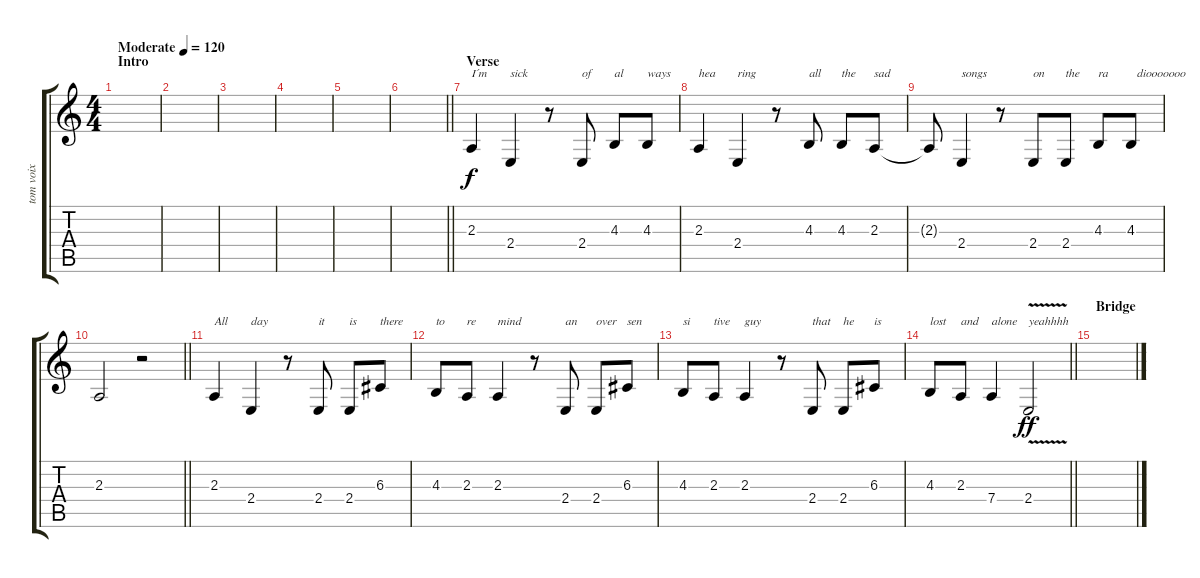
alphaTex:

\track ("tom voix" "tom voix") {instrument tenorsax}
\staff {score tabs}
\tuning (E4 B3 G3 D3 A2 E2) {hide}
\ts (4 4)
\section ("" "Intro")
\tempo (120 "Moderate")
\clef g2
\ks c
|
|
|
|
|
\barLineRight lightlight
|
\section ("" "Verse")
2.3.4{txt "I´m"} 2.4.4{txt "sick"} r.8 2.4.8{txt "of"} 4.3.8{txt "al"} 4.3.8{txt "ways"} |
2.3.4{txt "hea"} 2.4.4{txt "ring"} r.8 4.3.8{txt "all"} 4.3.8{txt "the"} 2.3.8{txt "sad"} |
2.3{t}.8 2.4.4{txt "songs"} r.8 2.4.8{txt "on"} 2.4.8{txt "the"} 4.3.8{txt "ra"} 4.3.8{txt "  diooooooo"} |
\barLineRight lightlight
2.3.2 r.2 |
2.3.4{txt "All"} 2.4.4{txt "day"} r.8 2.4.8{txt "it"} 2.4.8{txt "is"} 6.3.8{txt "there"} |
4.3.8{txt "to"} 2.3.8{txt "re"} 2.3.4{txt "mind"} r.8 2.4.8{txt "an"} 2.4.8{txt "over"} 6.3.8{txt "sen"} |
4.3.8{txt "si"} 2.3.8{txt "tive"} 2.3.4{txt "guy"} r.8 2.4.8{txt "that"} 2.4.8{txt "he"} 6.3.8{txt "is"} |
\barLineRight lightlight
4.3.8{txt "lost"} 2.3.8{txt "and"} 7.4.4{txt "alone"} 2.4{v}.2{txt "yeahhhh" dy ff} |
\section ("" "Bridge")
